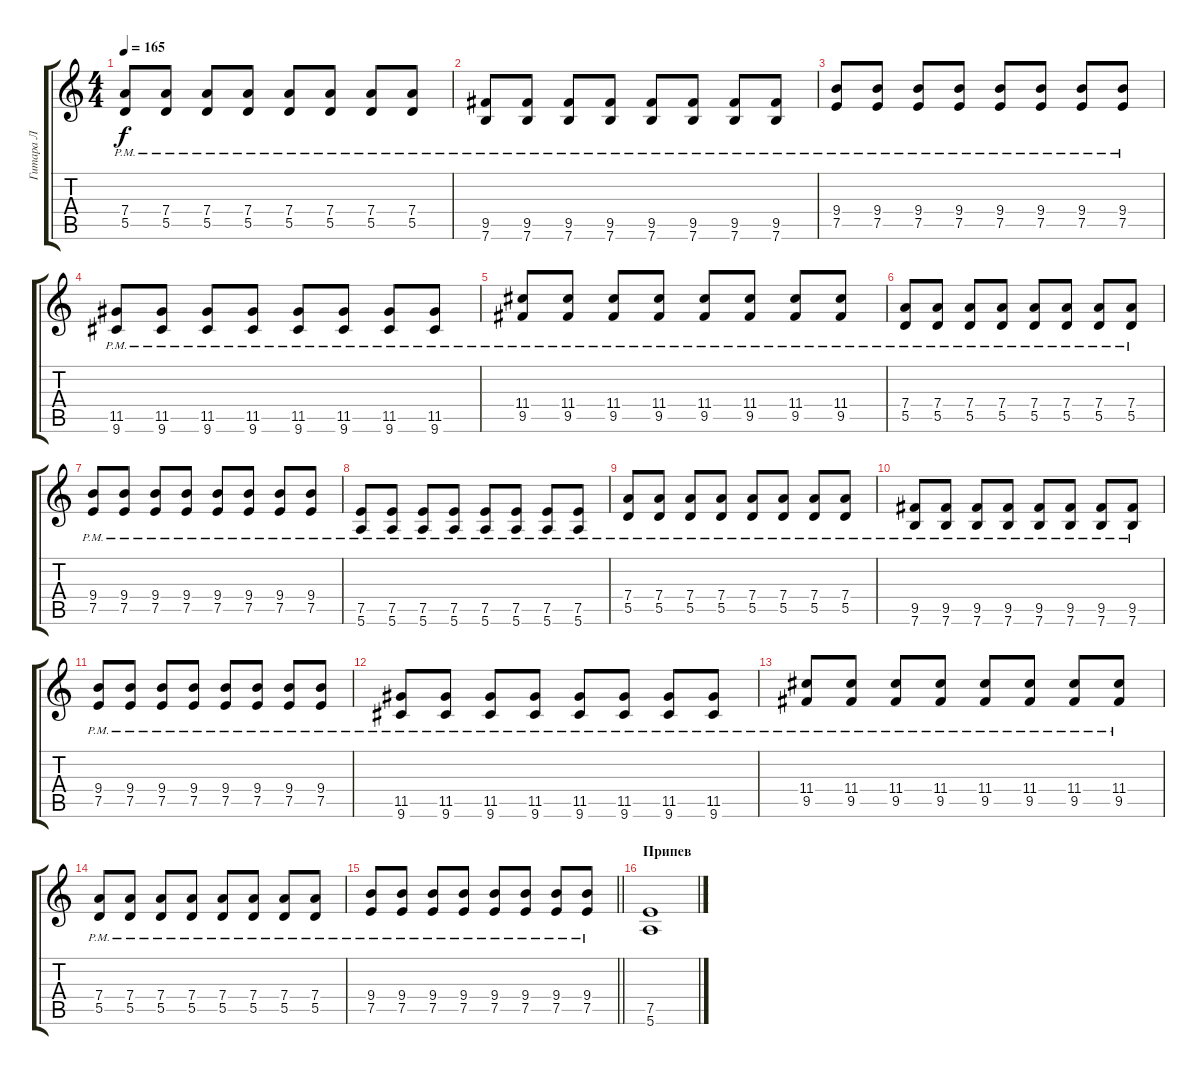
\track ("Гитара Л" "Гитара Л") {instrument distortionguitar}
\staff {score tabs}
\tuning (E4 B3 G3 D3 A2 E2) {hide}
\ts (4 4)
\tempo 165
\clef g2
\ks c
(7.4{pm} 5.5{pm}).8{dy f} (7.4{pm} 5.5{pm}).8 (7.4{pm} 5.5{pm}).8 (7.4{pm} 5.5{pm}).8 (7.4{pm} 5.5{pm}).8 (7.4{pm} 5.5{pm}).8 (7.4{pm} 5.5{pm}).8 (7.4{pm} 5.5{pm}).8 |
(9.5{pm} 7.6{pm}).8 (9.5{pm} 7.6{pm}).8 (9.5{pm} 7.6{pm}).8 (9.5{pm} 7.6{pm}).8 (9.5{pm} 7.6{pm}).8 (9.5{pm} 7.6{pm}).8 (9.5{pm} 7.6{pm}).8 (9.5{pm} 7.6{pm}).8 |
(9.4{pm} 7.5{pm}).8 (9.4{pm} 7.5{pm}).8 (9.4{pm} 7.5{pm}).8 (9.4{pm} 7.5{pm}).8 (9.4{pm} 7.5{pm}).8 (9.4{pm} 7.5{pm}).8 (9.4{pm} 7.5{pm}).8 (9.4{pm} 7.5{pm}).8 |
(11.5{pm} 9.6{pm}).8 (11.5{pm} 9.6{pm}).8 (11.5{pm} 9.6{pm}).8 (11.5{pm} 9.6{pm}).8 (11.5{pm} 9.6{pm}).8 (11.5{pm} 9.6{pm}).8 (11.5{pm} 9.6{pm}).8 (11.5{pm} 9.6{pm}).8 |
(11.4{pm} 9.5{pm}).8 (11.4{pm} 9.5{pm}).8 (11.4{pm} 9.5{pm}).8 (11.4{pm} 9.5{pm}).8 (11.4{pm} 9.5{pm}).8 (11.4{pm} 9.5{pm}).8 (11.4{pm} 9.5{pm}).8 (11.4{pm} 9.5{pm}).8 |
(7.4{pm} 5.5{pm}).8 (7.4{pm} 5.5{pm}).8 (7.4{pm} 5.5{pm}).8 (7.4{pm} 5.5{pm}).8 (7.4{pm} 5.5{pm}).8 (7.4{pm} 5.5{pm}).8 (7.4{pm} 5.5{pm}).8 (7.4{pm} 5.5{pm}).8 |
(9.4{pm} 7.5{pm}).8 (9.4{pm} 7.5{pm}).8 (9.4{pm} 7.5{pm}).8 (9.4{pm} 7.5{pm}).8 (9.4{pm} 7.5{pm}).8 (9.4{pm} 7.5{pm}).8 (9.4{pm} 7.5{pm}).8 (9.4{pm} 7.5{pm}).8 |
(7.5{pm} 5.6{pm}).8 (7.5{pm} 5.6{pm}).8 (7.5{pm} 5.6{pm}).8 (7.5{pm} 5.6{pm}).8 (7.5{pm} 5.6{pm}).8 (7.5{pm} 5.6{pm}).8 (7.5{pm} 5.6{pm}).8 (7.5{pm} 5.6{pm}).8 |
(7.4{pm} 5.5{pm}).8 (7.4{pm} 5.5{pm}).8 (7.4{pm} 5.5{pm}).8 (7.4{pm} 5.5{pm}).8 (7.4{pm} 5.5{pm}).8 (7.4{pm} 5.5{pm}).8 (7.4{pm} 5.5{pm}).8 (7.4{pm} 5.5{pm}).8 |
(9.5{pm} 7.6{pm}).8 (9.5{pm} 7.6{pm}).8 (9.5{pm} 7.6{pm}).8 (9.5{pm} 7.6{pm}).8 (9.5{pm} 7.6{pm}).8 (9.5{pm} 7.6{pm}).8 (9.5{pm} 7.6{pm}).8 (9.5{pm} 7.6{pm}).8 |
(9.4{pm} 7.5{pm}).8 (9.4{pm} 7.5{pm}).8 (9.4{pm} 7.5{pm}).8 (9.4{pm} 7.5{pm}).8 (9.4{pm} 7.5{pm}).8 (9.4{pm} 7.5{pm}).8 (9.4{pm} 7.5{pm}).8 (9.4{pm} 7.5{pm}).8 |
(11.5{pm} 9.6{pm}).8 (11.5{pm} 9.6{pm}).8 (11.5{pm} 9.6{pm}).8 (11.5{pm} 9.6{pm}).8 (11.5{pm} 9.6{pm}).8 (11.5{pm} 9.6{pm}).8 (11.5{pm} 9.6{pm}).8 (11.5{pm} 9.6{pm}).8 |
(11.4{pm} 9.5{pm}).8 (11.4{pm} 9.5{pm}).8 (11.4{pm} 9.5{pm}).8 (11.4{pm} 9.5{pm}).8 (11.4{pm} 9.5{pm}).8 (11.4{pm} 9.5{pm}).8 (11.4{pm} 9.5{pm}).8 (11.4{pm} 9.5{pm}).8 |
(7.4{pm} 5.5{pm}).8 (7.4{pm} 5.5{pm}).8 (7.4{pm} 5.5{pm}).8 (7.4{pm} 5.5{pm}).8 (7.4{pm} 5.5{pm}).8 (7.4{pm} 5.5{pm}).8 (7.4{pm} 5.5{pm}).8 (7.4{pm} 5.5{pm}).8 |
\barLineRight lightlight
(9.4{pm} 7.5{pm}).8 (9.4{pm} 7.5{pm}).8 (9.4{pm} 7.5{pm}).8 (9.4{pm} 7.5{pm}).8 (9.4{pm} 7.5{pm}).8 (9.4{pm} 7.5{pm}).8 (9.4{pm} 7.5{pm}).8 (9.4{pm} 7.5{pm}).8 |
\section ("" "Припев")
(7.5 5.6).1
